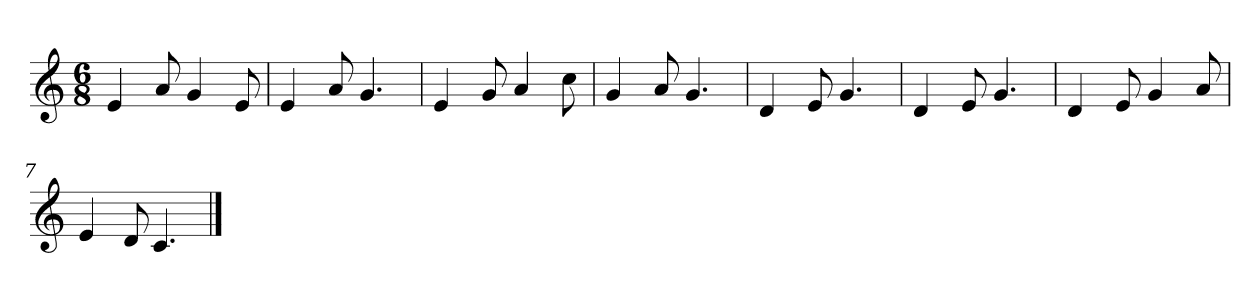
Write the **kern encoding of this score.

**kern
*part1
*staff1
*clefG2
*k[]
*M6/8
*MM80
=
4e
8a
4g
8e
=1
4e
8a
4.g
=2
4e
8g
4a
8cc
=3
4g
8a
4.g
=4
4d
8e
4.g
=5
4d
8e
4.g
=6
4d
8e
4g
8a
=7
4e
8d
4.c
==
*-
